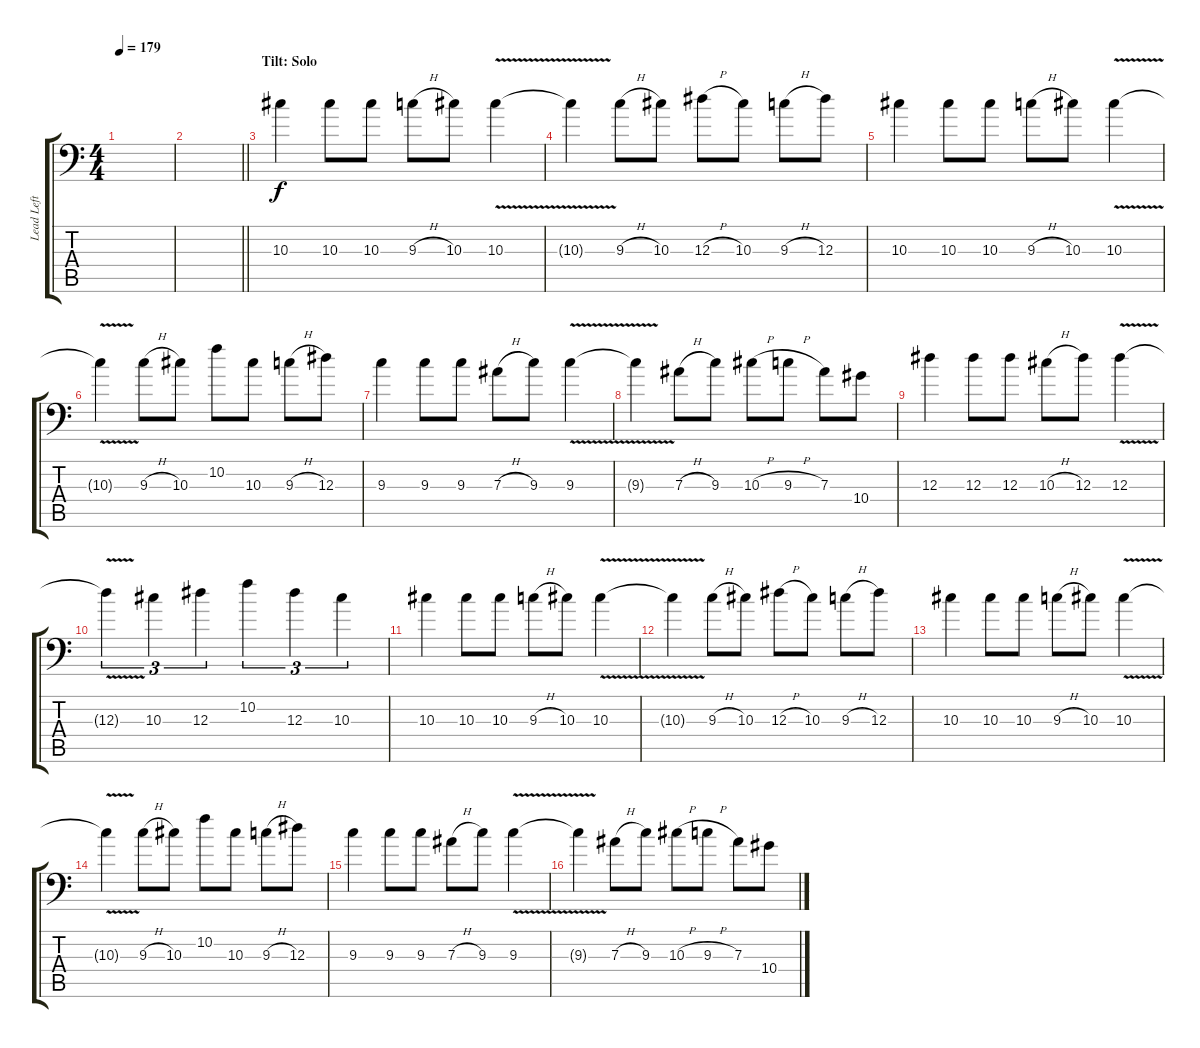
\track ("Lead Left 2" "Lead Left ") {instrument distortionguitar}
\staff {score tabs}
\tuning (C4 G3 Eb3 Bb2 F2 Bb1) {hide}
\ts (4 4)
\tempo 179
\clef f4
\ks c
|
\barLineRight lightlight
|
\section ("" "Tilt: Solo")
10.3.4 10.3.8 10.3.8 9.3{h}.8 10.3.8 10.3{v}.4 |
10.3{t}.4 9.3{h}.8 10.3.8 12.3{h}.8 10.3.8 9.3{h}.8 12.3.8 |
10.3.4 10.3.8 10.3.8 9.3{h}.8 10.3.8 10.3{v}.4 |
10.3{t}.4 9.3{h}.8 10.3.8 10.2.8 10.3.8 9.3{h}.8 12.3.8 |
9.3.4 9.3.8 9.3.8 7.3{h}.8 9.3.8 9.3{v}.4 |
9.3{t}.4 7.3{h}.8 9.3.8 10.3{h}.8 9.3{h}.8 7.3.8 10.4.8 |
12.3.4 12.3.8 12.3.8 10.3{h}.8 12.3.8 12.3{v}.4 |
12.3{t}.4{tu (3 2)} 10.3.4{tu (3 2)} 12.3.4{tu (3 2)} 10.2.4{tu (3 2)} 12.3.4{tu (3 2)} 10.3.4{tu (3 2)} |
10.3.4 10.3.8 10.3.8 9.3{h}.8 10.3.8 10.3{v}.4 |
10.3{t}.4 9.3{h}.8 10.3.8 12.3{h}.8 10.3.8 9.3{h}.8 12.3.8 |
10.3.4 10.3.8 10.3.8 9.3{h}.8 10.3.8 10.3{v}.4 |
10.3{t}.4 9.3{h}.8 10.3.8 10.2.8 10.3.8 9.3{h}.8 12.3.8 |
9.3.4 9.3.8 9.3.8 7.3{h}.8 9.3.8 9.3{v}.4 |
9.3{t}.4 7.3{h}.8 9.3.8 10.3{h}.8 9.3{h}.8 7.3.8 10.4.8
